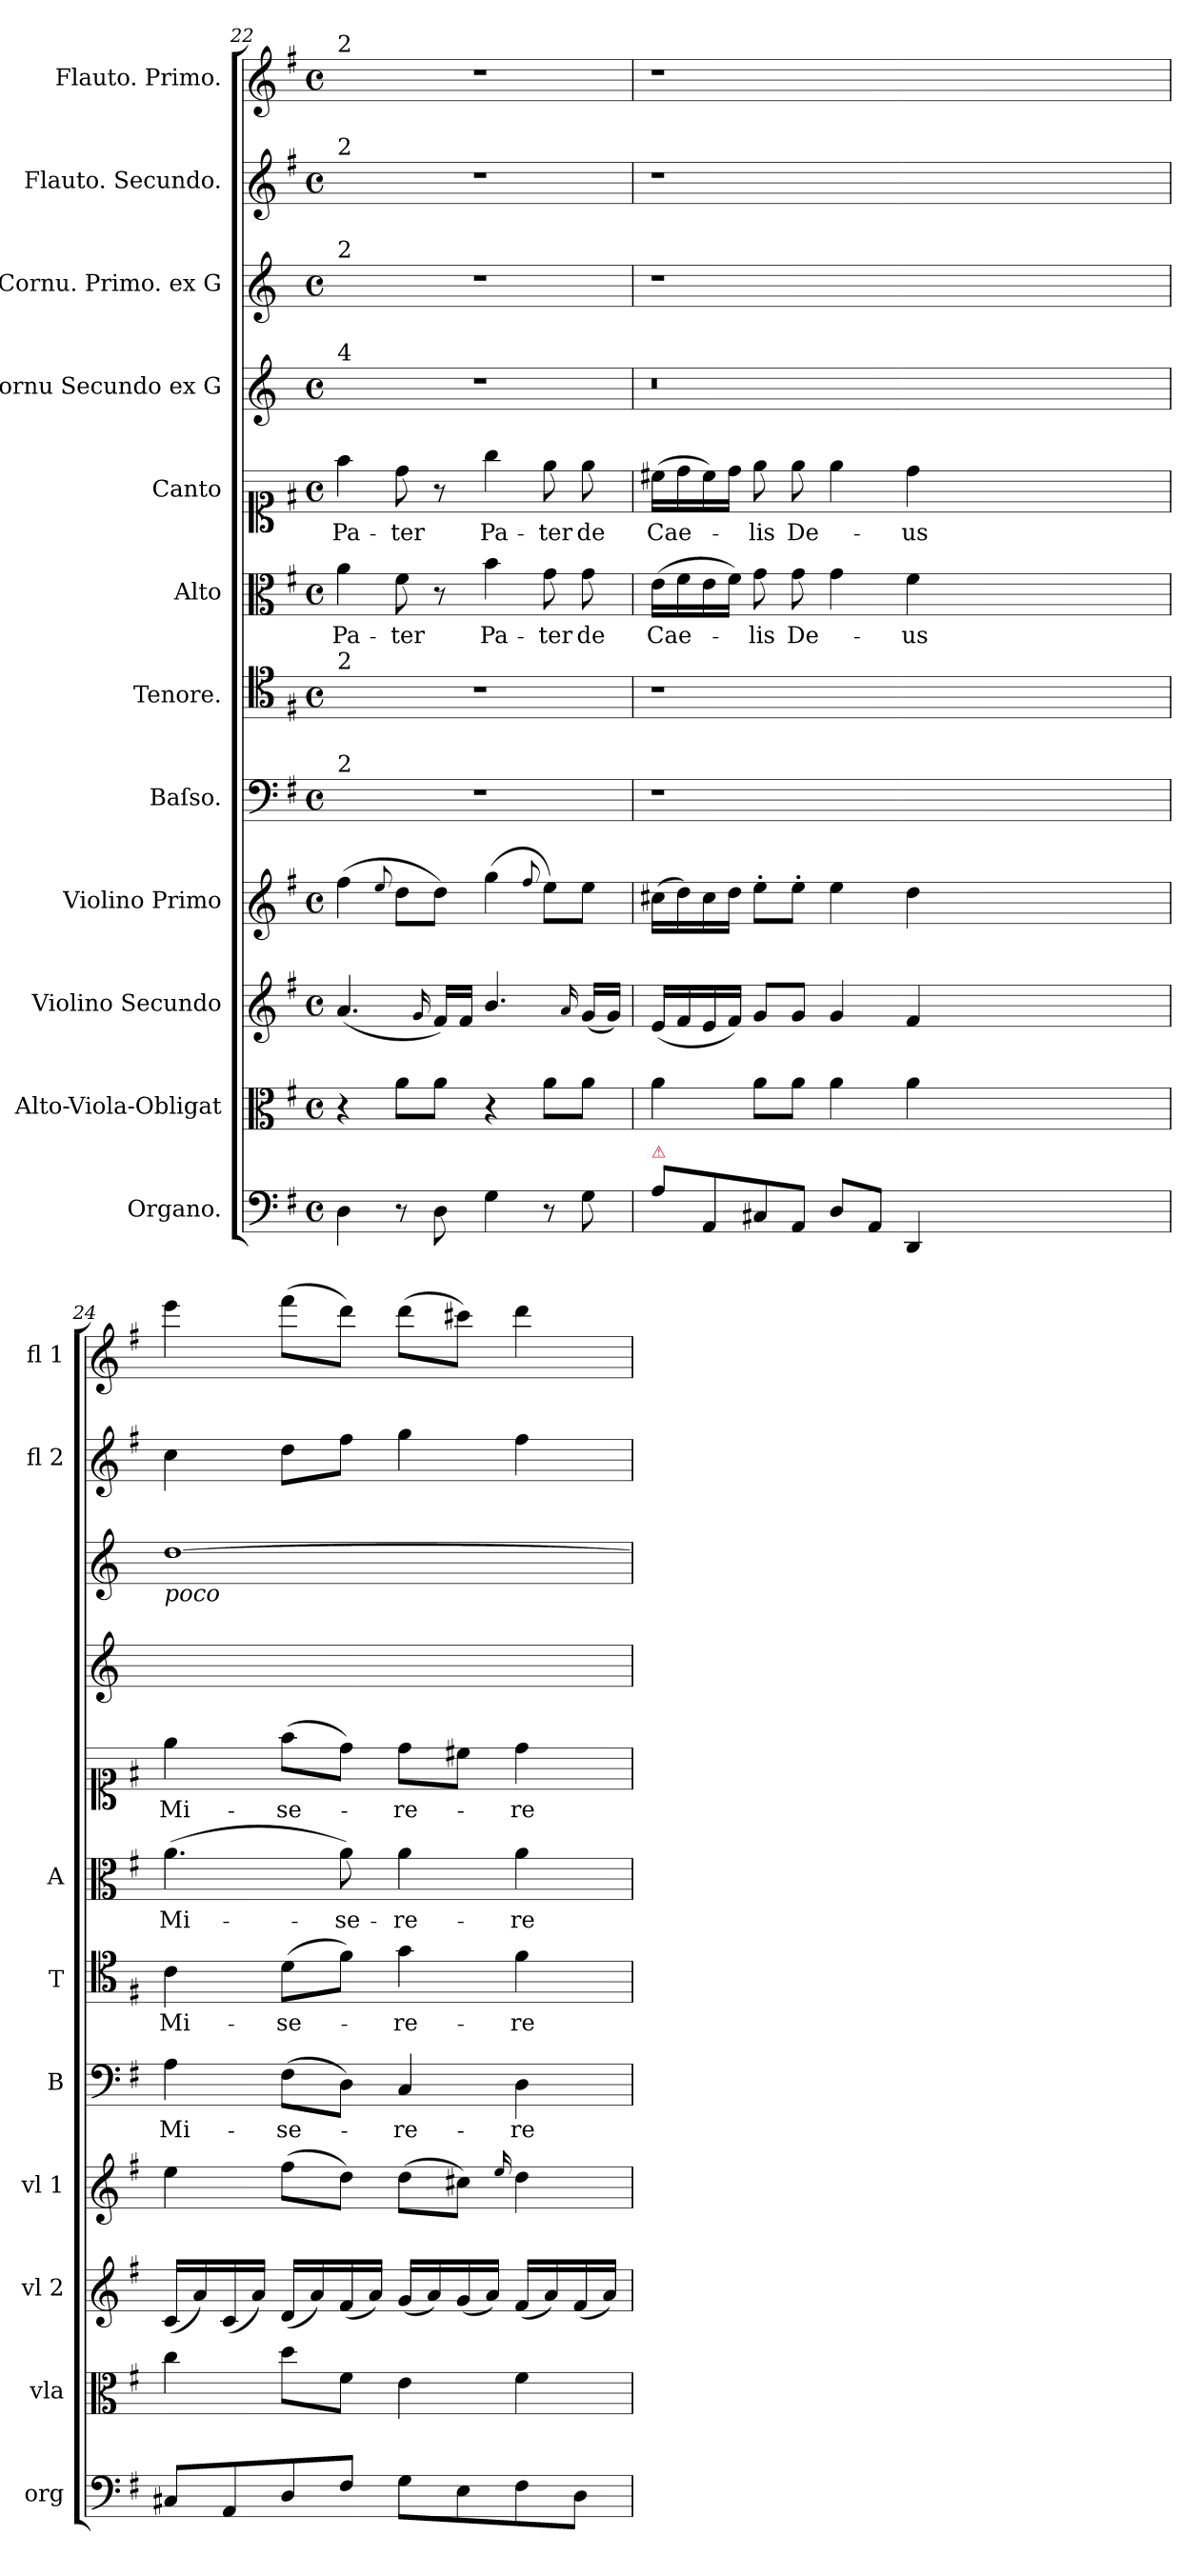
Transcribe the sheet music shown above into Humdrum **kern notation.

**kern	**dynam	**kern	**kern	**dynam	**kern	**dynam	**kern	**text	**kern	**text	**kern	**text	**kern	**text	**kern	**kern	**kern	**dynam	**kern	**dynam
*part12	*part12	*part11	*part10	*part10	*part9	*part9	*part8	*part8	*part7	*part7	*part6	*part6	*part5	*part5	*part4	*part3	*part2	*part2	*part1	*part1
*staff12	*staff12	*staff11	*staff10	*staff10	*staff9	*staff9	*staff8	*staff8	*staff7	*staff7	*staff6	*staff6	*staff5	*staff5	*staff4	*staff3	*staff2	*staff2	*staff1	*staff1
*I"Organo.	*	*I"Alto-Viola-Obligat	*I"Violino Secundo	*	*I"Violino Primo	*	*I"Baſso.	*	*I"Tenore.	*	*I"Alto	*	*I"Canto	*	*I"Cornu Secundo ex G	*I"Cornu. Primo. ex G	*I"Flauto. Secundo.	*	*I"Flauto. Primo.	*
*I'org	*	*I'vla	*I'vl 2	*	*I'vl 1	*	*I'B	*	*I'T	*	*I'A	*	*	*	*	*	*I'fl 2	*	*I'fl 1	*
*clefF4	*	*clefC3	*clefG2	*	*clefG2	*	*clefF4	*	*clefC4	*	*clefC3	*	*clefC1	*	*clefG2	*clefG2	*clefG2	*	*clefG2	*
*	*	*	*	*	*	*	*	*	*	*	*	*	*	*	*ITrd3c5	*ITrd3c5	*	*	*	*
*k[f#]	*	*k[f#]	*k[f#]	*	*k[f#]	*	*k[f#]	*	*k[f#]	*	*k[f#]	*	*k[f#]	*	*k[f#]	*k[f#]	*k[f#]	*	*k[f#]	*
*G:	*	*G:	*G:	*	*G:	*	*G:	*	*G:	*	*G:	*	*G:	*	*G:	*G:	*G:	*	*G:	*
*M4/4	*	*M4/4	*M4/4	*	*M4/4	*	*M4/4	*	*M4/4	*	*M4/4	*	*M4/4	*	*M4/4	*M4/4	*M4/4	*	*M4/4	*
*met(c)	*	*met(c)	*met(c)	*	*met(c)	*	*met(c)	*	*met(c)	*	*met(c)	*	*met(c)	*	*met(c)	*met(c)	*met(c)	*	*met(c)	*
=22	=22	=22	=22	=22	=22	=22	=22	=22	=22	=22	=22	=22	=22	=22	=22	=22	=22	=22	=22	=22
!	!	!	!	!	!	!	!	!	!	!	!	!	!	!	!	!	!	!	!LO:TX:a:t=2	!
!	!	!	!	!	!	!	!	!	!	!	!	!	!	!	!	!	!LO:TX:a:t=2	!	!	!
!	!	!	!	!	!	!	!	!	!	!	!	!	!	!	!	!LO:TX:a:t=2	!	!	!	!
!	!	!	!	!	!	!	!	!	!	!	!	!	!	!	!LO:TX:a:t=4	!	!	!	!	!
!	!	!	!	!	!	!	!	!	!LO:TX:a:t=2	!	!	!	!	!	!	!	!	!	!	!
!	!	!	!	!	!	!	!LO:TX:a:t=2	!	!	!	!	!	!	!	!	!	!	!	!	!
!	!LO:DY:b	!	!	!LO:DY:b	!	!LO:DY:b	!	!	!	!	!	!	!	!	!	!	!	!	!	!
4D\	piano	4r	(4.a/	piano	(4ff#\	piano	1r	.	1r	.	4a\	Pa-	4ff#\	Pa-	1r	1r	1r	.	1r	.
.	.	.	.	.	8qqee/	.	.	.	.	.	.	.	.	.	.	.	.	.	.	.
8r	.	8a\L	.	.	8dd\L	.	.	.	.	.	8f#\	-ter	8dd\	-ter	.	.	.	.	.	.
.	.	.	16qqg/	.	.	.	.	.	.	.	.	.	.	.	.	.	.	.	.	.
8D\	.	8a\J	16f#/LL)	.	8dd\J)	.	.	.	.	.	8r	.	8r	.	.	.	.	.	.	.
.	.	.	16f#/JJ	.	.	.	.	.	.	.	.	.	.	.	.	.	.	.	.	.
4G\	.	4r	4.b/	.	(4gg\	.	.	.	.	.	4b\	Pa-	4gg\	Pa-	.	.	.	.	.	.
.	.	.	.	.	8qqff#/	.	.	.	.	.	.	.	.	.	.	.	.	.	.	.
8r	.	8a\L	.	.	8ee\L)	.	.	.	.	.	8g\	-ter	8ee\	-ter	.	.	.	.	.	.
.	.	.	16qqa/	.	.	.	.	.	.	.	.	.	.	.	.	.	.	.	.	.
8G\	.	8a\J	(16g/LL	.	8ee\J	.	.	.	.	.	8g\	de	8ee\	de	.	.	.	.	.	.
.	.	.	16g/JJ)	.	.	.	.	.	.	.	.	.	.	.	.	.	.	.	.	.
=23	=23	=23	=23	=23	=23	=23	=23	=23	=23	=23	=23	=23	=23	=23	=23	=23	=23	=23	=23	=23
!LO:TX:a:color=crimson:t=⚠	!	!	!	!	!	!	!	!	!	!	!	!	!	!	!	!	!	!	!	!
8A\L	.	4a\	(16e/LL	.	(16cc#X\LL	.	1r	.	1r	.	(16e\LL	Cae-	(16cc#X\LL	Cae-	0.r	1r	1r	.	1r	.
.	.	.	16f#/	.	16dd\)	.	.	.	.	.	16f#\	.	16dd\	.	.	.	.	.	.	.
8AA/	.	.	16e/	.	16cc#\	.	.	.	.	.	16e\	.	16cc#\)	.	.	.	.	.	.	.
.	.	.	16f#/JJ)	.	16dd\JJ	.	.	.	.	.	16f#\JJ)	.	16dd\JJ	.	.	.	.	.	.	.
8C#X/	.	8a\L	8g/L	.	8ee'\L	.	.	.	.	.	8g\	-lis	8ee\	-lis	.	.	.	.	.	.
8AA/J	.	8a\J	8g/J	.	8ee'\J	.	.	.	.	.	8g\	De-	8ee\	De-	.	.	.	.	.	.
8D/L	.	4a\	4g/	.	4ee\	.	.	.	.	.	4g\	.	4ee\	.	.	.	.	.	.	.
8AA/J	.	.	.	.	.	.	.	.	.	.	.	.	.	.	.	.	.	.	.	.
4DD/	.	4a\	4f#/	.	4dd\	.	.	.	.	.	4f#\	-us	4dd\	-us	.	.	.	.	.	.
0ryy	.	0ryy	0ryy	.	0ryy	.	0ryy	.	0ryy	.	0ryy	.	0ryy	.	.	0ryy	0ryy	.	0ryy	.
=24	=24	=24	=24	=24	=24	=24	=24	=24	=24	=24	=24	=24	=24	=24	=24	=24	=24	=24	=24	=24
!	!	!	!	!	!	!	!	!	!	!	!	!	!	!	!	!LO:TX:b:i:t=poco	!	!	!	!
!	!LO:DY:b	!	!	!LO:DY:b	!	!LO:DY:b	!	!	!	!	!	!	!	!	!	!	!	!LO:DY:b	!	!LO:DY:b
8C#X/L	forte poco	4cc\	(16c/LL	poco forte	4ee\	poco forte	4A\	Mi-	4c\	Mi-	(4.a\	Mi-	4ee\	Mi-	1ryy	[1a	4cc\	poco forte	4eee\	poco forte
.	.	.	16a/)	.	.	.	.	.	.	.	.	.	.	.	.	.	.	.	.	.
8AA/	.	.	(16c/	.	.	.	.	.	.	.	.	.	.	.	.	.	.	.	.	.
.	.	.	16a/JJ)	.	.	.	.	.	.	.	.	.	.	.	.	.	.	.	.	.
8D/	.	8dd\L	(16d/LL	.	(8ff#\L	.	(8F#\L	-se-	(8d\L	-se-	.	.	(8ff#\L	-se-	.	.	8dd\L	.	(8fff#\L	.
.	.	.	16a/)	.	.	.	.	.	.	.	.	.	.	.	.	.	.	.	.	.
8F#/J	.	8f#\J	(16f#/	.	8dd\J)	.	8D\J)	.	8f#\J)	.	8a\)	-se-	8dd\J)	.	.	.	8ff#\J	.	8ddd\J)	.
.	.	.	16a/JJ)	.	.	.	.	.	.	.	.	.	.	.	.	.	.	.	.	.
8G\L	.	4e\	(16g/LL	.	(8dd\L	.	4C/	-re-	4g\	-re-	4a\	-re-	8dd\L	-re-	.	.	4gg\	.	(8ddd\L	.
.	.	.	16a/)	.	.	.	.	.	.	.	.	.	.	.	.	.	.	.	.	.
8E\	.	.	(16g/	.	8cc#X\J)	.	.	.	.	.	.	.	8cc#X\J	.	.	.	.	.	8ccc#X\J)	.
.	.	.	16a/JJ)	.	.	.	.	.	.	.	.	.	.	.	.	.	.	.	.	.
.	.	.	.	.	16qqee/	.	.	.	.	.	.	.	.	.	.	.	.	.	.	.
8F#\	.	4f#\	(16f#/LL	.	4dd\	.	4D\	-re	4f#\	-re	4a\	-re	4dd\	-re	.	.	4ff#\	.	4ddd\	.
.	.	.	16a/)	.	.	.	.	.	.	.	.	.	.	.	.	.	.	.	.	.
8D\J	.	.	(16f#/	.	.	.	.	.	.	.	.	.	.	.	.	.	.	.	.	.
.	.	.	16a/JJ)	.	.	.	.	.	.	.	.	.	.	.	.	.	.	.	.	.
=	=	=	=	=	=	=	=	=	=	=	=	=	=	=	=	=	=	=	=	=
*-	*-	*-	*-	*-	*-	*-	*-	*-	*-	*-	*-	*-	*-	*-	*-	*-	*-	*-	*-	*-
